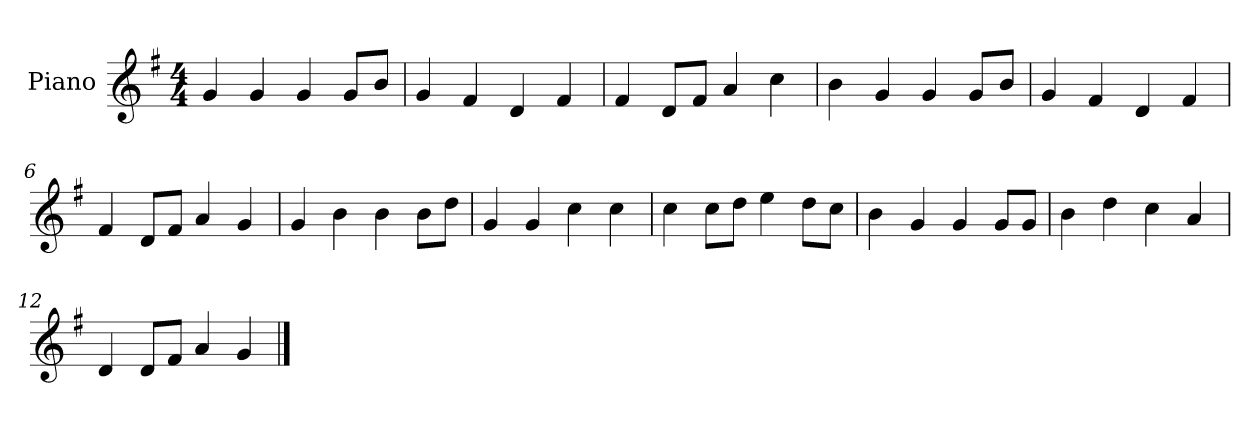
**kern
*part1
*staff1
*I"Piano
*I'P-no
*clefG2
*k[f#]
*M4/4
*MM90
=1
4g/
4g/
4g/
8g/L
8b/J
=2
4g/
4f#/
4d/
4f#/
=3
4f#/
8d/L
8f#/J
4a/
4cc\
=4
4b\
4g/
4g/
8g/L
8b/J
=5
4g/
4f#/
4d/
4f#/
=6
4f#/
8d/L
8f#/J
4a/
4g/
=7
4g/
4b\
4b\
8b\L
8dd\J
!!LO:LB:g=z
=8
4g/
4g/
4cc\
4cc\
=9
4cc\
8cc\L
8dd\J
4ee\
8dd\L
8cc\J
=10
4b\
4g/
4g/
8g/L
8g/J
=11
4b\
4dd\
4cc\
4a/
=12
4d/
8d/L
8f#/J
4a/
4g/
==
*-
